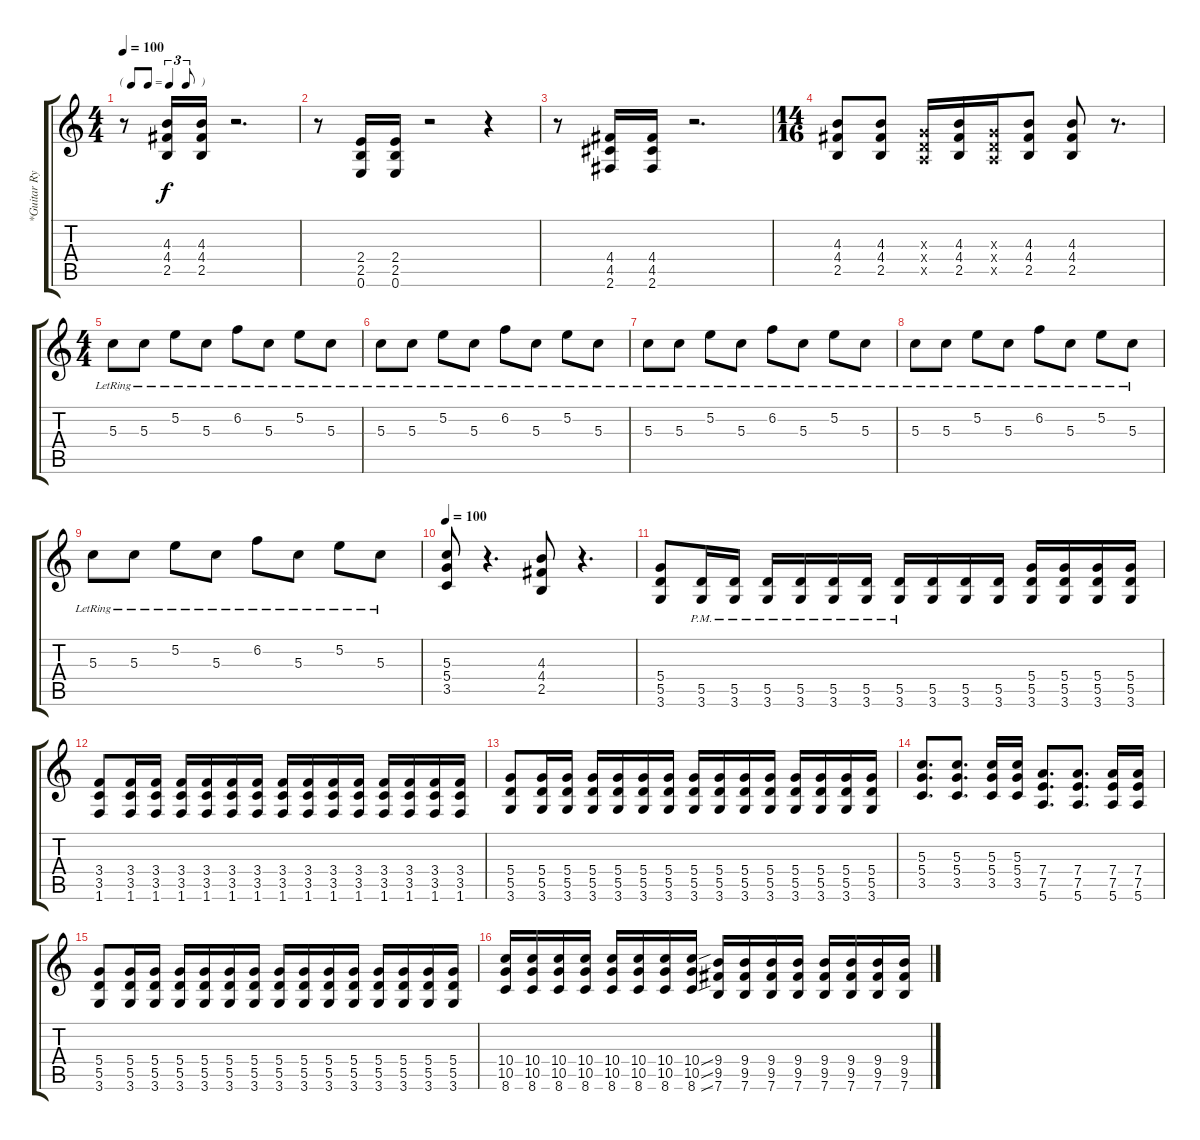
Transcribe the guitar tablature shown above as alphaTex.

\track ("*Guitar Rythm" "*Guitar Ry") {instrument distortionguitar}
\staff {score tabs}
\tuning (E4 B3 G3 D3 A2 E2) {hide}
\ts (4 4)
\tf triplet8th
\tempo 100
\clef g2
\ks c
r.8{dy f} (4.3 4.4 2.5).16 (4.3 4.4 2.5).16 r.2{d} |
r.8 (2.4 2.5 0.6).16 (2.4 2.5 0.6).16 r.2 r.4 |
r.8 (4.4 4.5 2.6).16 (4.4 4.5 2.6).16 r.2{d} |
\ts (14 16)
(4.3 4.4 2.5).8 (4.3 4.4 2.5).8 (0.3{x} 0.4{x} 0.5{x}).16 (4.3 4.4 2.5).16 (0.3{x} 0.4{x} 0.5{x}).16 (4.3 4.4 2.5).8 (4.3 4.4 2.5).8 r.8{d} |
\ts (4 4)
5.3{lr}.8{volume 13 instrument electricguitarclean} 5.3{lr}.8 5.2{lr}.8 5.3{lr}.8 6.2{lr}.8 5.3{lr}.8 5.2{lr}.8 5.3{lr}.8 |
5.3{lr}.8{volume 10 instrument electricguitarclean} 5.3{lr}.8 5.2{lr}.8 5.3{lr}.8 6.2{lr}.8 5.3{lr}.8 5.2{lr}.8 5.3{lr}.8 |
5.3{lr}.8 5.3{lr}.8 5.2{lr}.8 5.3{lr}.8 6.2{lr}.8 5.3{lr}.8 5.2{lr}.8 5.3{lr}.8 |
5.3{lr}.8 5.3{lr}.8 5.2{lr}.8 5.3{lr}.8 6.2{lr}.8 5.3{lr}.8 5.2{lr}.8 5.3{lr}.8 |
5.3{lr}.8 5.3{lr}.8 5.2{lr}.8 5.3{lr}.8 6.2{lr}.8 5.3{lr}.8 5.2{lr}.8 5.3{lr}.8 |
\tempo 100
(5.3 5.4 3.5).8{volume 13 instrument distortionguitar} r.4{d} (4.3 4.4 2.5).8 r.4{d} |
(5.4 5.5 3.6).8 (5.5{pm} 3.6{pm}).16 (5.5{pm} 3.6{pm}).16 (5.5{pm} 3.6{pm}).16 (5.5{pm} 3.6{pm}).16 (5.5{pm} 3.6{pm}).16 (5.5{pm} 3.6{pm}).16 (5.5{pm} 3.6{pm}).16 (5.5 3.6).16 (5.5 3.6).16 (5.5 3.6).16 (5.4 5.5 3.6).16 (5.4 5.5 3.6).16 (5.4 5.5 3.6).16 (5.4 5.5 3.6).16 |
(3.4 3.5 1.6).8{volume 13} (3.4 3.5 1.6).16 (3.4 3.5 1.6).16 (3.4 3.5 1.6).16 (3.4 3.5 1.6).16 (3.4 3.5 1.6).16 (3.4 3.5 1.6).16 (3.4 3.5 1.6).16 (3.4 3.5 1.6).16 (3.4 3.5 1.6).16 (3.4 3.5 1.6).16 (3.4 3.5 1.6).16 (3.4 3.5 1.6).16 (3.4 3.5 1.6).16 (3.4 3.5 1.6).16 |
(5.4 5.5 3.6).8 (5.4 5.5 3.6).16 (5.4 5.5 3.6).16 (5.4 5.5 3.6).16 (5.4 5.5 3.6).16 (5.4 5.5 3.6).16 (5.4 5.5 3.6).16 (5.4 5.5 3.6).16 (5.4 5.5 3.6).16 (5.4 5.5 3.6).16 (5.4 5.5 3.6).16 (5.4 5.5 3.6).16 (5.4 5.5 3.6).16 (5.4 5.5 3.6).16 (5.4 5.5 3.6).16 |
(5.3 5.4 3.5).8{d} (5.3 5.4 3.5).8{d} (5.3 5.4 3.5).16 (5.3 5.4 3.5).16 (7.4 7.5 5.6).8{d} (7.4 7.5 5.6).8{d} (7.4 7.5 5.6).16 (7.4 7.5 5.6).16 |
(5.4 5.5 3.6).8 (5.4 5.5 3.6).16 (5.4 5.5 3.6).16 (5.4 5.5 3.6).16 (5.4 5.5 3.6).16 (5.4 5.5 3.6).16 (5.4 5.5 3.6).16 (5.4 5.5 3.6).16 (5.4 5.5 3.6).16 (5.4 5.5 3.6).16 (5.4 5.5 3.6).16 (5.4 5.5 3.6).16 (5.4 5.5 3.6).16 (5.4 5.5 3.6).16 (5.4 5.5 3.6).16 |
(10.4 10.5 8.6).16 (10.4 10.5 8.6).16 (10.4 10.5 8.6).16 (10.4 10.5 8.6).16 (10.4 10.5 8.6).16 (10.4 10.5 8.6).16 (10.4 10.5 8.6).16 (10.4{sou} 10.5{sou} 8.6{sou}).16 (9.4 9.5 7.6).16 (9.4 9.5 7.6).16 (9.4 9.5 7.6).16 (9.4 9.5 7.6).16 (9.4 9.5 7.6).16 (9.4 9.5 7.6).16 (9.4 9.5 7.6).16 (9.4 9.5 7.6).16
